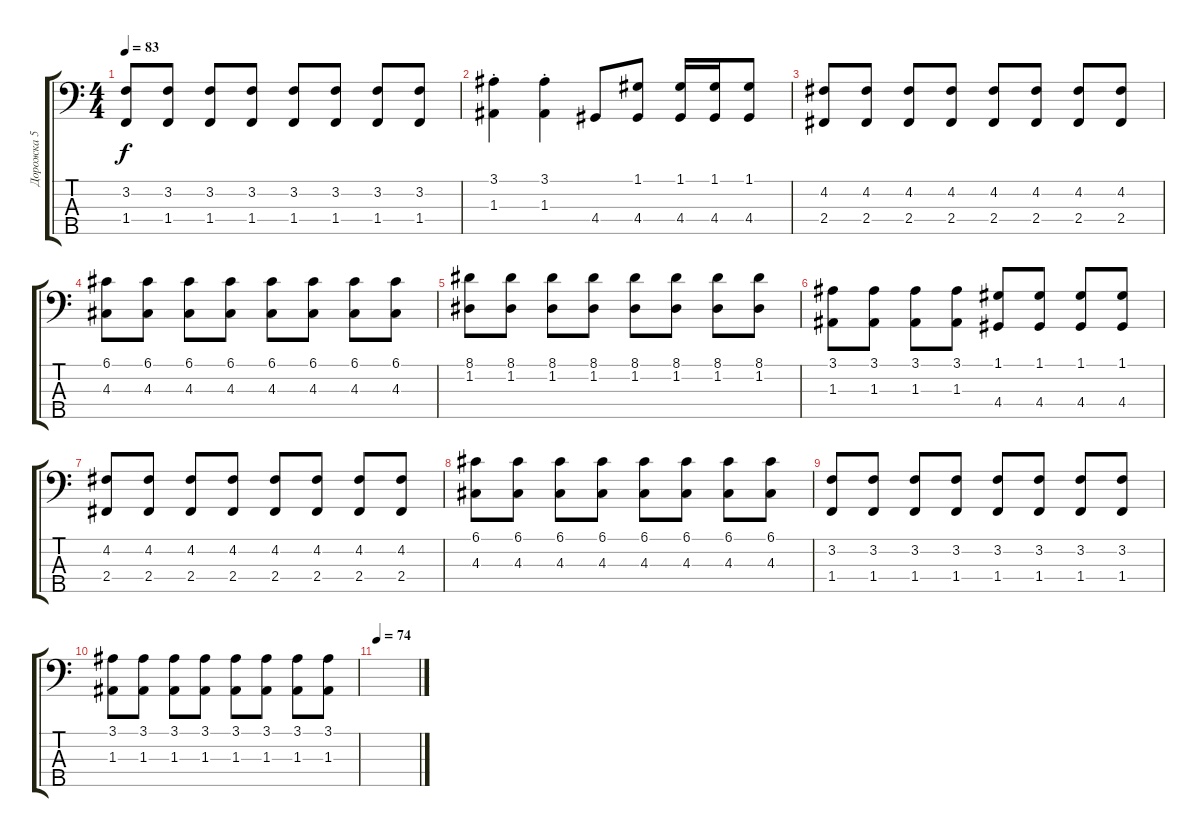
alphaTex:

\track ("Дорожка 5" "Дорожка 5") {instrument fretlessbass}
\staff {score tabs}
\tuning (G2 D2 A1 E1 B0) {hide}
\ts (4 4)
\tempo 83
\clef f4
\ks c
(3.2 1.4).8{dy f} (3.2 1.4).8 (3.2 1.4).8 (3.2 1.4).8 (3.2 1.4).8 (3.2 1.4).8 (3.2 1.4).8 (3.2 1.4).8 |
(3.1{st} 1.3{st}).4 (3.1{st} 1.3{st}).4 4.4.8 (1.1 4.4).8 (1.1 4.4).16 (1.1 4.4).16 (1.1 4.4).8 |
(4.2 2.4).8 (4.2 2.4).8 (4.2 2.4).8 (4.2 2.4).8 (4.2 2.4).8 (4.2 2.4).8 (4.2 2.4).8 (4.2 2.4).8 |
(6.1 4.3).8 (6.1 4.3).8 (6.1 4.3).8 (6.1 4.3).8 (6.1 4.3).8 (6.1 4.3).8 (6.1 4.3).8 (6.1 4.3).8 |
(8.1 1.2).8 (8.1 1.2).8 (8.1 1.2).8 (8.1 1.2).8 (8.1 1.2).8 (8.1 1.2).8 (8.1 1.2).8 (8.1 1.2).8 |
(3.1 1.3).8 (3.1 1.3).8 (3.1 1.3).8 (3.1 1.3).8 (1.1 4.4).8 (1.1 4.4).8 (1.1 4.4).8 (1.1 4.4).8 |
(4.2 2.4).8 (4.2 2.4).8 (4.2 2.4).8 (4.2 2.4).8 (4.2 2.4).8 (4.2 2.4).8 (4.2 2.4).8 (4.2 2.4).8 |
(6.1 4.3).8 (6.1 4.3).8 (6.1 4.3).8 (6.1 4.3).8 (6.1 4.3).8 (6.1 4.3).8 (6.1 4.3).8 (6.1 4.3).8 |
(3.2 1.4).8 (3.2 1.4).8 (3.2 1.4).8 (3.2 1.4).8 (3.2 1.4).8 (3.2 1.4).8 (3.2 1.4).8 (3.2 1.4).8 |
(3.1 1.3).8 (3.1 1.3).8 (3.1 1.3).8 (3.1 1.3).8 (3.1 1.3).8 (3.1 1.3).8 (3.1 1.3).8 (3.1 1.3).8 |
\tempo 74
